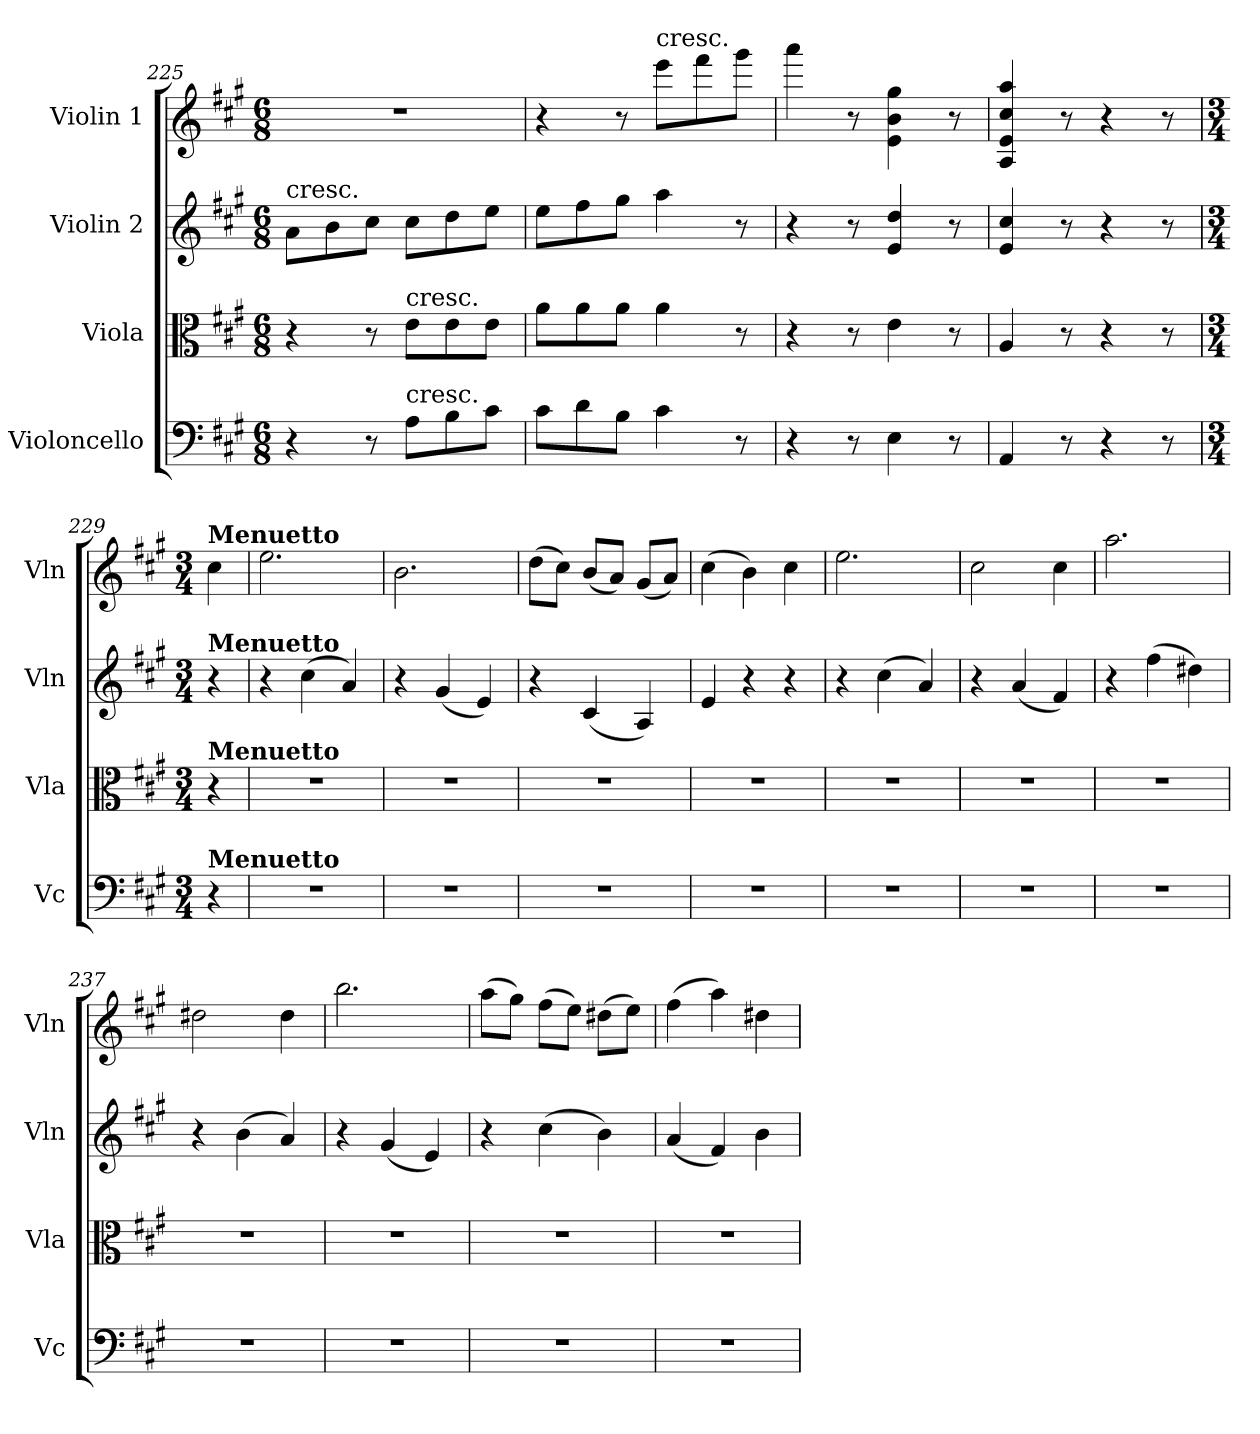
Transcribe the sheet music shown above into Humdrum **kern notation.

**kern	**kern	**kern	**kern
*part4	*part3	*part2	*part1
*staff4	*staff3	*staff2	*staff1
*I"Violoncello	*I"Viola	*I"Violin 2	*I"Violin 1
*I'Vc	*I'Vla	*I'Vln	*I'Vln
*clefF4	*clefC3	*clefG2	*clefG2
*k[f#c#g#]	*k[f#c#g#]	*k[f#c#g#]	*k[f#c#g#]
*A:	*A:	*A:	*A:
*M6/8	*M6/8	*M6/8	*M6/8
=225	=225	=225	=225
!	!	!LO:TX:a:t=cresc.	!
4r	4r	8a\L	2.r
.	.	8b\	.
8r	8r	8cc#\J	.
!	!LO:TX:a:t=cresc.	!	!
!LO:TX:a:t=cresc.	!	!	!
8A\L	8e\L	8cc#\L	.
8B\	8e\	8dd\	.
8c#\J	8e\J	8ee\J	.
=226	=226	=226	=226
8c#\L	8a\L	8ee\L	4r
8d\	8a\	8ff#\	.
8B\J	8a\J	8gg#\J	8r
!	!	!	!LO:TX:a:t=cresc.
4c#	4a	4aa	8eee\L
.	.	.	8fff#\
8r	8r	8r	8ggg#\J
=227	=227	=227	=227
4r	4r	4r	4aaa
8r	8r	8r	8r
4E	4e	4e 4dd	4e 4b 4gg#
8r	8r	8r	8r
=228	=228	=228	=228
4AA	4A	4e 4cc#	4A 4e 4cc# 4aa
8r	8r	8r	8r
4r	4r	4r	4r
8r	8r	8r	8r
=229	=229	=229	=229
*M3/4	*M3/4	*M3/4	*M3/4
!	!	!	!LO:TX:a:B:t=Menuetto
!	!	!LO:TX:a:B:t=Menuetto	!
!	!LO:TX:a:B:t=Menuetto	!	!
!LO:TX:a:B:t=Menuetto	!	!	!
4r	4r	4r	4cc#
=230	=230	=230	=230
2.r	2.r	4r	2.ee
.	.	(4cc#	.
.	.	4a)	.
=231	=231	=231	=231
2.r	2.r	4r	2.b
.	.	(4g#	.
.	.	4e)	.
=232	=232	=232	=232
2.r	2.r	4r	(8dd\L
.	.	.	8cc#\J)
.	.	(4c#	(8b/L
.	.	.	8a/J)
.	.	4A)	(8g#/L
.	.	.	8a/J)
=233	=233	=233	=233
2.r	2.r	4e	(4cc#
.	.	4r	4b)
.	.	4r	4cc#
=234	=234	=234	=234
2.r	2.r	4r	2.ee
.	.	(4cc#	.
.	.	4a)	.
=235	=235	=235	=235
2.r	2.r	4r	2cc#
.	.	(4a	.
.	.	4f#)	4cc#
=236	=236	=236	=236
2.r	2.r	4r	2.aa
.	.	(4ff#	.
.	.	4dd#X)	.
=237	=237	=237	=237
2.r	2.r	4r	2dd#X
.	.	(4b	.
.	.	4a)	4dd#
=238	=238	=238	=238
2.r	2.r	4r	2.bb
.	.	(4g#	.
.	.	4e)	.
=239	=239	=239	=239
2.r	2.r	4r	(8aa\L
.	.	.	8gg#\J)
.	.	(4cc#	(8ff#\L
.	.	.	8ee\J)
.	.	4b)	(8dd#X\L
.	.	.	8ee\J)
=240	=240	=240	=240
2.r	2.r	(4a	(4ff#
.	.	4f#)	4aa)
.	.	4b	4dd#X
=	=	=	=
*-	*-	*-	*-
